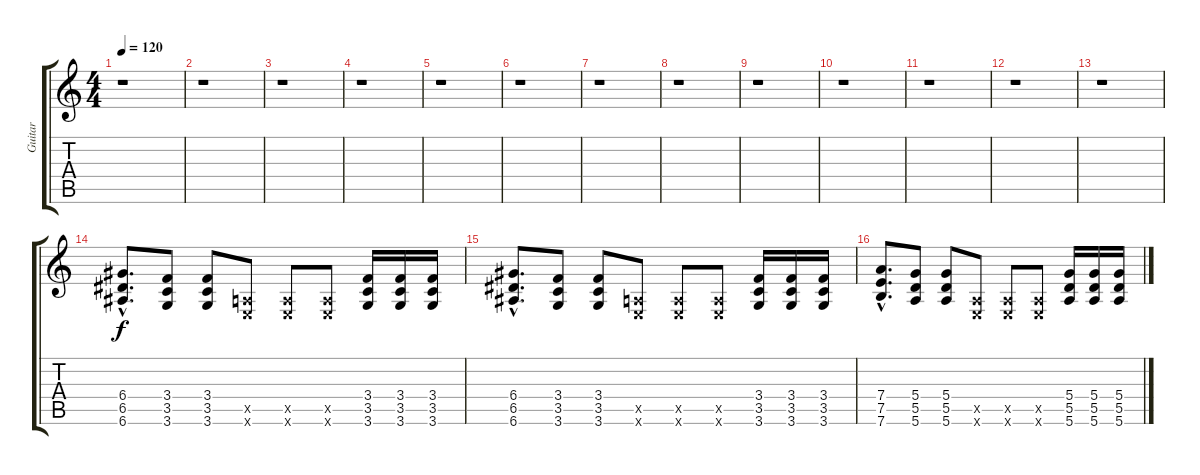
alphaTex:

\track ("Guitar" "Guitar") {instrument overdrivenguitar}
\staff {score tabs}
\tuning (E4 B3 G3 D3 A2 E2) {hide}
\ts (4 4)
\tempo 120
\clef g2
\ks c
r.1{dy f} |
r.1 |
r.1 |
r.1 |
r.1 |
r.1 |
r.1 |
r.1 |
r.1 |
r.1 |
r.1 |
r.1 |
r.1 |
(6.4{hac} 6.5{hac} 6.6{hac}).8{d} (3.4 3.5 3.6).8 (3.4 3.5 3.6).8 (0.5{x} 0.6{x}).8 (0.5{x} 0.6{x}).8 (0.5{x} 0.6{x}).8 (3.4 3.5 3.6).16 (3.4 3.5 3.6).16 (3.4 3.5 3.6).16 |
(6.4{hac} 6.5{hac} 6.6{hac}).8{d} (3.4 3.5 3.6).8 (3.4 3.5 3.6).8 (0.5{x} 0.6{x}).8 (0.5{x} 0.6{x}).8 (0.5{x} 0.6{x}).8 (3.4 3.5 3.6).16 (3.4 3.5 3.6).16 (3.4 3.5 3.6).16 |
(7.4{hac} 7.5{hac} 7.6{hac}).8{d} (5.4 5.5 5.6).8 (5.4 5.5 5.6).8 (0.5{x} 0.6{x}).8 (0.5{x} 0.6{x}).8 (0.5{x} 0.6{x}).8 (5.4 5.5 5.6).16 (5.4 5.5 5.6).16 (5.4 5.5 5.6).16
